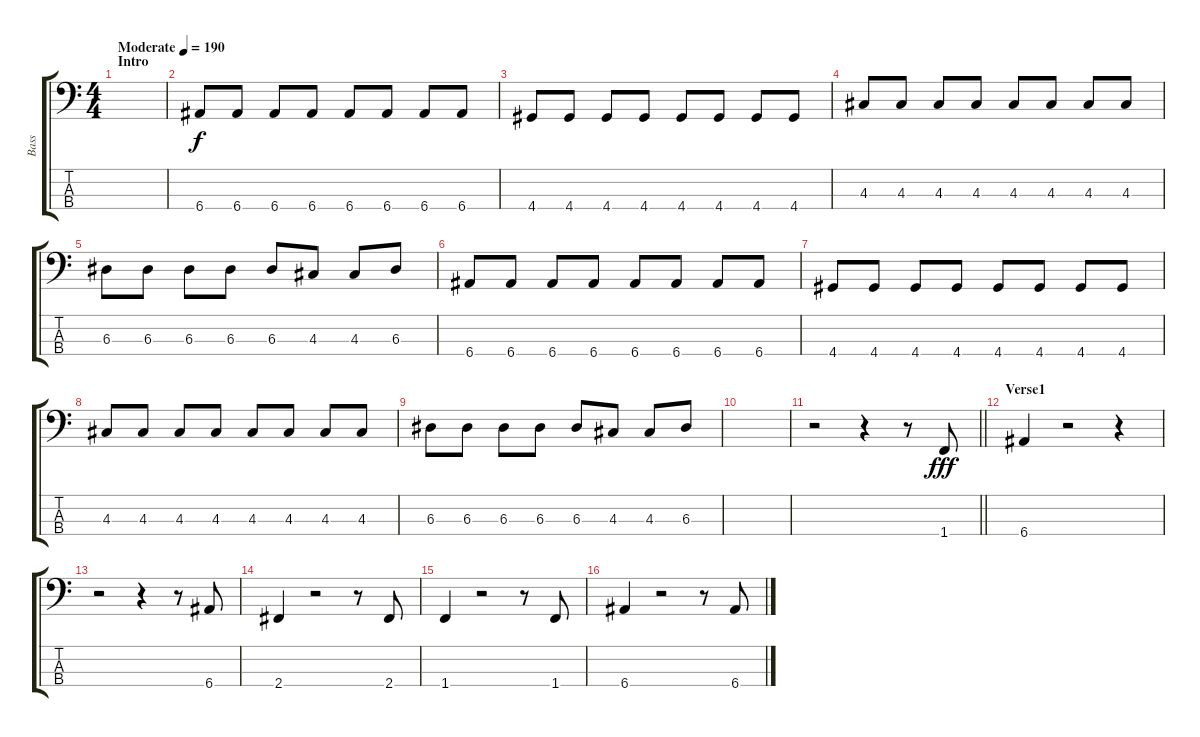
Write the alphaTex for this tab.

\track ("Bass" "Bass") {instrument electricbassfinger}
\staff {score tabs}
\tuning (G2 D2 A1 E1) {hide}
\ts (4 4)
\section ("" "Intro")
\tempo (190 "Moderate")
\clef f4
\ks c
|
6.4.8 6.4.8 6.4.8 6.4.8 6.4.8 6.4.8 6.4.8 6.4.8 |
4.4.8 4.4.8 4.4.8 4.4.8 4.4.8 4.4.8 4.4.8 4.4.8 |
4.3.8 4.3.8 4.3.8 4.3.8 4.3.8 4.3.8 4.3.8 4.3.8 |
6.3.8 6.3.8 6.3.8 6.3.8 6.3.8 4.3.8 4.3.8 6.3.8 |
6.4.8 6.4.8 6.4.8 6.4.8 6.4.8 6.4.8 6.4.8 6.4.8 |
4.4.8 4.4.8 4.4.8 4.4.8 4.4.8 4.4.8 4.4.8 4.4.8 |
4.3.8 4.3.8 4.3.8 4.3.8 4.3.8 4.3.8 4.3.8 4.3.8 |
6.3.8 6.3.8 6.3.8 6.3.8 6.3.8 4.3.8 4.3.8 6.3.8 |
|
\barLineRight lightlight
r.2 r.4 r.8 1.4.8{dy fff} |
\section ("" "Verse1")
6.4.4 r.2 r.4 |
r.2 r.4 r.8 6.4.8 |
2.4.4 r.2 r.8 2.4.8 |
1.4.4 r.2 r.8 1.4.8 |
6.4.4 r.2 r.8 6.4.8
